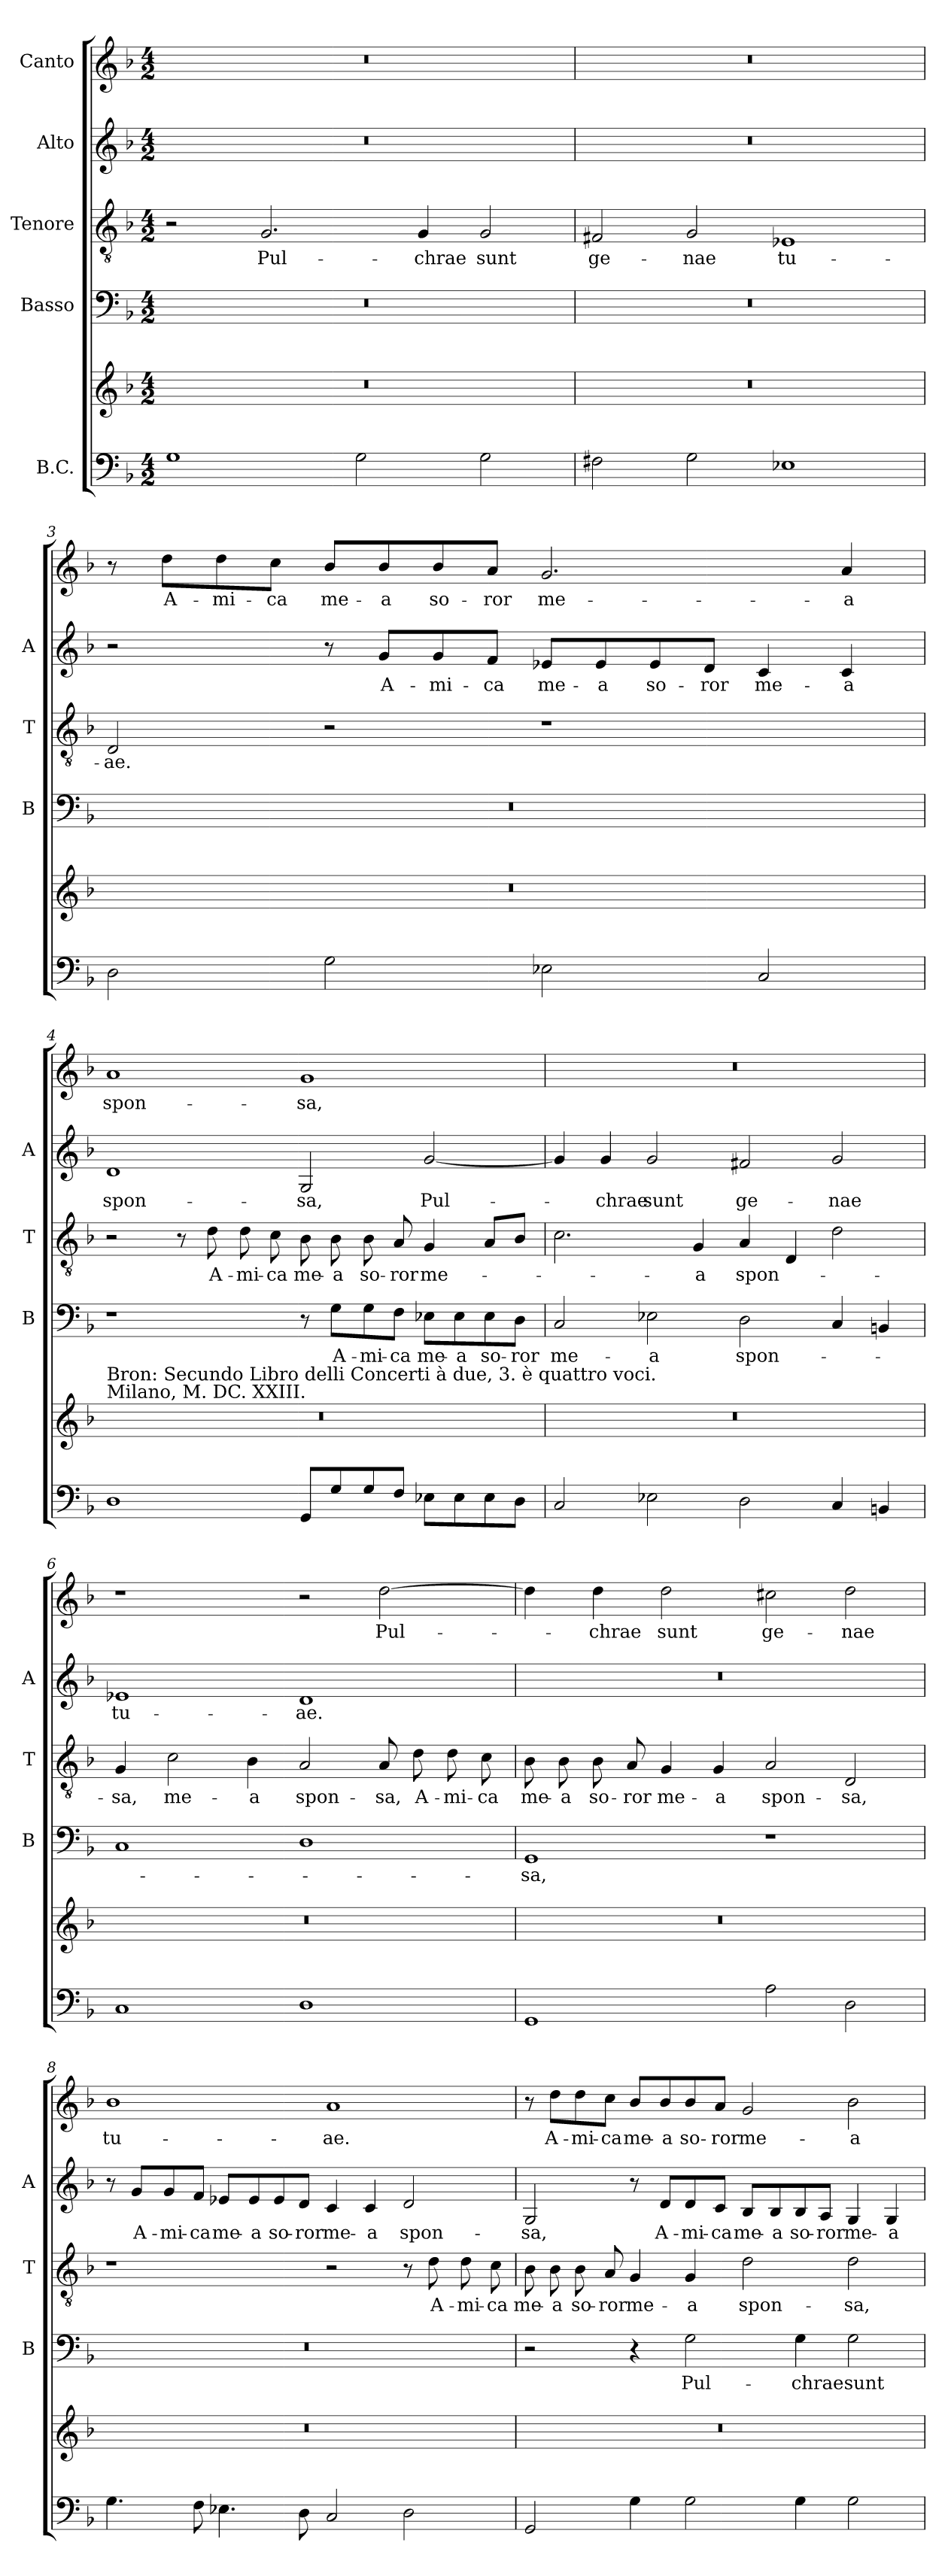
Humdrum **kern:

**kern	**kern	**kern	**text	**kern	**text	**kern	**text	**kern	**text
*part5	*part5	*part4	*part4	*part3	*part3	*part2	*part2	*part1	*part1
*staff6	*staff5	*staff4	*staff4	*staff3	*staff3	*staff2	*staff2	*staff1	*staff1
*I"B.C.	*	*I"Basso	*	*I"Tenore	*	*I"Alto	*	*I"Canto	*
*	*	*I'B	*	*I'T	*	*I'A	*	*	*
*clefF4	*clefG2	*clefF4	*	*clefGv2	*	*clefG2	*	*clefG2	*
*k[b-]	*k[b-]	*k[b-]	*	*k[b-]	*	*k[b-]	*	*k[b-]	*
*F:	*F:	*F:	*	*F:	*	*F:	*	*F:	*
*M4/2	*M4/2	*M4/2	*	*M4/2	*	*M4/2	*	*M4/2	*
=1	=1	=1	=1	=1	=1	=1	=1	=1	=1
1G	0r	0r	.	2r	.	0r	.	0r	.
!	!	!	!	!	!LO:LY:b	!	!	!	!
.	.	.	.	2.G/	Pul-	.	.	.	.
2G\	.	.	.	.	.	.	.	.	.
!	!	!	!	!	!LO:LY:b	!	!	!	!
.	.	.	.	4G/	-chrae	.	.	.	.
!	!	!	!	!	!LO:LY:b	!	!	!	!
2G\	.	.	.	2G/	sunt	.	.	.	.
=2	=2	=2	=2	=2	=2	=2	=2	=2	=2
!	!	!	!	!	!LO:LY:b	!	!	!	!
2F#X\	0r	0r	.	2F#X/	ge-	0r	.	0r	.
!	!	!	!	!	!LO:LY:b	!	!	!	!
2G\	.	.	.	2G/	-nae	.	.	.	.
!	!	!	!	!	!LO:LY:b	!	!	!	!
1E-X	.	.	.	1E-X	tu-	.	.	.	.
=3	=3	=3	=3	=3	=3	=3	=3	=3	=3
!	!	!	!	!	!LO:LY:b	!	!	!	!
2D\	0r	0r	.	2D/	-ae.	2r	.	8r	.
!	!	!	!	!	!	!	!	!	!LO:LY:b
.	.	.	.	.	.	.	.	8dd\L	A-
!	!	!	!	!	!	!	!	!	!LO:LY:b
.	.	.	.	.	.	.	.	8dd\	-mi-
!	!	!	!	!	!	!	!	!	!LO:LY:b
.	.	.	.	.	.	.	.	8cc\J	-ca
!	!	!	!	!	!	!	!	!	!LO:LY:b
2G\	.	.	.	2r	.	8r	.	8b-/L	me-
!	!	!	!	!	!	!	!LO:LY:b	!	!LO:LY:b
.	.	.	.	.	.	8g/L	A-	8b-/	-a
!	!	!	!	!	!	!	!LO:LY:b	!	!LO:LY:b
.	.	.	.	.	.	8g/	-mi-	8b-/	so-
!	!	!	!	!	!	!	!LO:LY:b	!	!LO:LY:b
.	.	.	.	.	.	8f/J	-ca	8a/J	-ror
!	!	!	!	!	!	!	!LO:LY:b	!	!LO:LY:b
2E-X\	.	.	.	1r	.	8e-X/L	me-	2.g/	me-
!	!	!	!	!	!	!	!LO:LY:b	!	!
.	.	.	.	.	.	8e-/	-a	.	.
!	!	!	!	!	!	!	!LO:LY:b	!	!
.	.	.	.	.	.	8e-/	so-	.	.
!	!	!	!	!	!	!	!LO:LY:b	!	!
.	.	.	.	.	.	8d/J	-ror	.	.
!	!	!	!	!	!	!	!LO:LY:b	!	!
2C/	.	.	.	.	.	4c/	me-	.	.
!	!	!	!	!	!	!	!LO:LY:b	!	!LO:LY:b
.	.	.	.	.	.	4c/	-a	4a/	-a
!!LO:LB:g=z
=4	=4	=4	=4	=4	=4	=4	=4	=4	=4
!	!LO:TX:a:t=Bron&colon; Secundo Libro delli Concerti à due, 3. è quattro voci.\nMilano, M. DC. XXIII.	!	!	!	!	!	!	!	!
!	!	!	!	!	!	!	!LO:LY:b	!	!LO:LY:b
1D	0r	1r	.	2r	.	1d	spon-	1a	spon-
.	.	.	.	8r	.	.	.	.	.
!	!	!	!	!	!LO:LY:b	!	!	!	!
.	.	.	.	8d\	A-	.	.	.	.
!	!	!	!	!	!LO:LY:b	!	!	!	!
.	.	.	.	8d\	-mi-	.	.	.	.
!	!	!	!	!	!LO:LY:b	!	!	!	!
.	.	.	.	8c\	-ca	.	.	.	.
!	!	!	!	!	!LO:LY:b	!	!LO:LY:b	!	!LO:LY:b
8GG/L	.	8r	.	8B-\	me-	2G/	-sa,	1g	-sa,
!	!	!	!LO:LY:b	!	!LO:LY:b	!	!	!	!
8G/	.	8G\L	A-	8B-\	-a	.	.	.	.
!	!	!	!LO:LY:b	!	!LO:LY:b	!	!	!	!
8G/	.	8G\	-mi-	8B-\	so-	.	.	.	.
!	!	!	!LO:LY:b	!	!LO:LY:b	!	!	!	!
8F/J	.	8F\J	-ca	8A/	-ror	.	.	.	.
!	!	!	!LO:LY:b	!	!LO:LY:b	!	!LO:LY:b	!	!
8E-X\L	.	8E-X\L	me-	4G/	me-	[2g/	Pul-	.	.
!	!	!	!LO:LY:b	!	!	!	!	!	!
8E-\	.	8E-\	-a	.	.	.	.	.	.
!	!	!	!LO:LY:b	!	!	!	!	!	!
8E-\	.	8E-\	so-	8A/L	.	.	.	.	.
!	!	!	!LO:LY:b	!	!	!	!	!	!
8D\J	.	8D\J	-ror	8B-/J	.	.	.	.	.
=5	=5	=5	=5	=5	=5	=5	=5	=5	=5
!	!	!	!LO:LY:b	!	!	!	!	!	!
2C/	0r	2C/	me-	2.c\	.	4g/]	.	0r	.
!	!	!	!	!	!	!	!LO:LY:b	!	!
.	.	.	.	.	.	4g/	-chrae	.	.
!	!	!	!LO:LY:b	!	!	!	!LO:LY:b	!	!
2E-X\	.	2E-X\	-a	.	.	2g/	sunt	.	.
!	!	!	!	!	!LO:LY:b	!	!	!	!
.	.	.	.	4G/	-a	.	.	.	.
!	!	!	!LO:LY:b	!	!LO:LY:b	!	!LO:LY:b	!	!
2D\	.	2D\	spon-	4A/	spon-	2f#X/	ge-	.	.
.	.	.	.	4D/	.	.	.	.	.
!	!	!	!	!	!	!	!LO:LY:b	!	!
4C/	.	4C/	.	2d\	.	2g/	-nae	.	.
4BBn/	.	4BBn/	.	.	.	.	.	.	.
=6	=6	=6	=6	=6	=6	=6	=6	=6	=6
!	!	!	!	!	!LO:LY:b	!	!LO:LY:b	!	!
1C	0r	1C	.	4G/	-sa,	1e-X	tu-	1r	.
!	!	!	!	!	!LO:LY:b	!	!	!	!
.	.	.	.	2c\	me-	.	.	.	.
!	!	!	!	!	!LO:LY:b	!	!	!	!
.	.	.	.	4B-\	-a	.	.	.	.
!	!	!	!	!	!LO:LY:b	!	!LO:LY:b	!	!
1D	.	1D	.	2A/	spon-	1d	-ae.	2r	.
!	!	!	!	!	!LO:LY:b	!	!	!	!LO:LY:b
.	.	.	.	8A/	-sa,	.	.	[2dd\	Pul-
!	!	!	!	!	!LO:LY:b	!	!	!	!
.	.	.	.	8d\	A-	.	.	.	.
!	!	!	!	!	!LO:LY:b	!	!	!	!
.	.	.	.	8d\	-mi-	.	.	.	.
!	!	!	!	!	!LO:LY:b	!	!	!	!
.	.	.	.	8c\	-ca	.	.	.	.
!!LO:PB:g=z
=7	=7	=7	=7	=7	=7	=7	=7	=7	=7
!	!	!	!LO:LY:b	!	!LO:LY:b	!	!	!	!
1GG	0r	1GG	-sa,	8B-\	me-	0r	.	4dd\]	.
!	!	!	!	!	!LO:LY:b	!	!	!	!
.	.	.	.	8B-\	-a	.	.	.	.
!	!	!	!	!	!LO:LY:b	!	!	!	!LO:LY:b
.	.	.	.	8B-\	so-	.	.	4dd\	-chrae
!	!	!	!	!	!LO:LY:b	!	!	!	!
.	.	.	.	8A/	-ror	.	.	.	.
!	!	!	!	!	!LO:LY:b	!	!	!	!LO:LY:b
.	.	.	.	4G/	me-	.	.	2dd\	sunt
!	!	!	!	!	!LO:LY:b	!	!	!	!
.	.	.	.	4G/	-a	.	.	.	.
!	!	!	!	!	!LO:LY:b	!	!	!	!LO:LY:b
2A\	.	1r	.	2A/	spon-	.	.	2cc#X\	ge-
!	!	!	!	!	!LO:LY:b	!	!	!	!LO:LY:b
2D\	.	.	.	2D/	-sa,	.	.	2dd\	-nae
=8	=8	=8	=8	=8	=8	=8	=8	=8	=8
!	!	!	!	!	!	!	!	!	!LO:LY:b
4.G\	0r	0r	.	1r	.	8r	.	1b-	tu-
!	!	!	!	!	!	!	!LO:LY:b	!	!
.	.	.	.	.	.	8g/L	A-	.	.
!	!	!	!	!	!	!	!LO:LY:b	!	!
.	.	.	.	.	.	8g/	-mi-	.	.
!	!	!	!	!	!	!	!LO:LY:b	!	!
8F\	.	.	.	.	.	8f/J	-ca	.	.
!	!	!	!	!	!	!	!LO:LY:b	!	!
4.E-X\	.	.	.	.	.	8e-X/L	me-	.	.
!	!	!	!	!	!	!	!LO:LY:b	!	!
.	.	.	.	.	.	8e-/	-a	.	.
!	!	!	!	!	!	!	!LO:LY:b	!	!
.	.	.	.	.	.	8e-/	so-	.	.
!	!	!	!	!	!	!	!LO:LY:b	!	!
8D\	.	.	.	.	.	8d/J	-ror	.	.
!	!	!	!	!	!	!	!LO:LY:b	!	!LO:LY:b
2C/	.	.	.	2r	.	4c/	me-	1a	-ae.
!	!	!	!	!	!	!	!LO:LY:b	!	!
.	.	.	.	.	.	4c/	-a	.	.
!	!	!	!	!	!	!	!LO:LY:b	!	!
2D\	.	.	.	8r	.	2d/	spon-	.	.
!	!	!	!	!	!LO:LY:b	!	!	!	!
.	.	.	.	8d\	A-	.	.	.	.
!	!	!	!	!	!LO:LY:b	!	!	!	!
.	.	.	.	8d\	-mi-	.	.	.	.
!	!	!	!	!	!LO:LY:b	!	!	!	!
.	.	.	.	8c\	-ca	.	.	.	.
!!LO:LB:g=z
=9	=9	=9	=9	=9	=9	=9	=9	=9	=9
!	!	!	!	!	!LO:LY:b	!	!LO:LY:b	!	!
2GG/	0r	2r	.	8B-\	me-	2G/	-sa,	8r	.
!	!	!	!	!	!LO:LY:b	!	!	!	!LO:LY:b
.	.	.	.	8B-\	-a	.	.	8dd\L	A-
!	!	!	!	!	!LO:LY:b	!	!	!	!LO:LY:b
.	.	.	.	8B-\	so-	.	.	8dd\	-mi-
!	!	!	!	!	!LO:LY:b	!	!	!	!LO:LY:b
.	.	.	.	8A/	-ror	.	.	8cc\J	-ca
!	!	!	!	!	!LO:LY:b	!	!	!	!LO:LY:b
4G\	.	4r	.	4G/	me-	8r	.	8b-/L	me-
!	!	!	!	!	!	!	!LO:LY:b	!	!LO:LY:b
.	.	.	.	.	.	8d/L	A-	8b-/	-a
!	!	!	!LO:LY:b	!	!LO:LY:b	!	!LO:LY:b	!	!LO:LY:b
2G\	.	2G\	Pul-	4G/	-a	8d/	-mi-	8b-/	so-
!	!	!	!	!	!	!	!LO:LY:b	!	!LO:LY:b
.	.	.	.	.	.	8c/J	-ca	8a/J	-ror
!	!	!	!	!	!LO:LY:b	!	!LO:LY:b	!	!LO:LY:b
.	.	.	.	2d\	spon-	8B-/L	me-	2g/	me-
!	!	!	!	!	!	!	!LO:LY:b	!	!
.	.	.	.	.	.	8B-/	-a	.	.
!	!	!	!LO:LY:b	!	!	!	!LO:LY:b	!	!
4G\	.	4G\	-chrae	.	.	8B-/	so-	.	.
!	!	!	!	!	!	!	!LO:LY:b	!	!
.	.	.	.	.	.	8A/J	-ror	.	.
!	!	!	!LO:LY:b	!	!LO:LY:b	!	!LO:LY:b	!	!LO:LY:b
2G\	.	2G\	sunt	2d\	-sa,	4G/	me-	2b-\	-a
!	!	!	!	!	!	!	!LO:LY:b	!	!
.	.	.	.	.	.	4G/	-a	.	.
=	=	=	=	=	=	=	=	=	=
*-	*-	*-	*-	*-	*-	*-	*-	*-	*-
